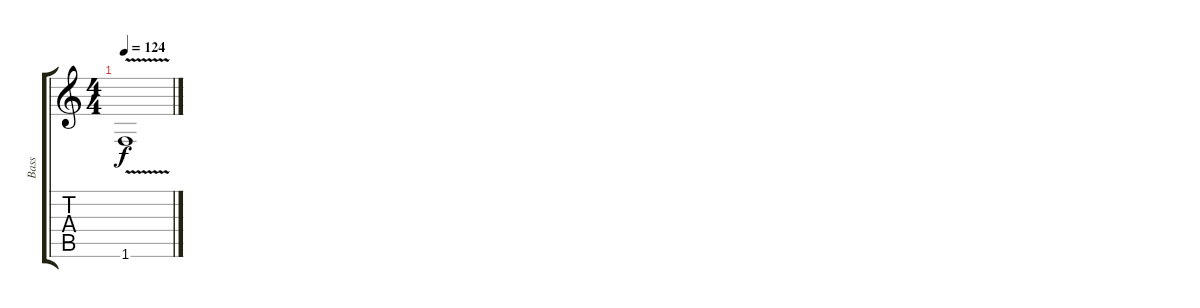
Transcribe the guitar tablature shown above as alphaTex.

\track ("Bass" "Bass") {instrument electricbassfinger}
\staff {score tabs}
\tuning (E4 B3 G3 D3 A2 E2) {hide}
\ts (4 4)
\tempo 124
\clef g2
\ks c
1.6{v}.1{dy f}
